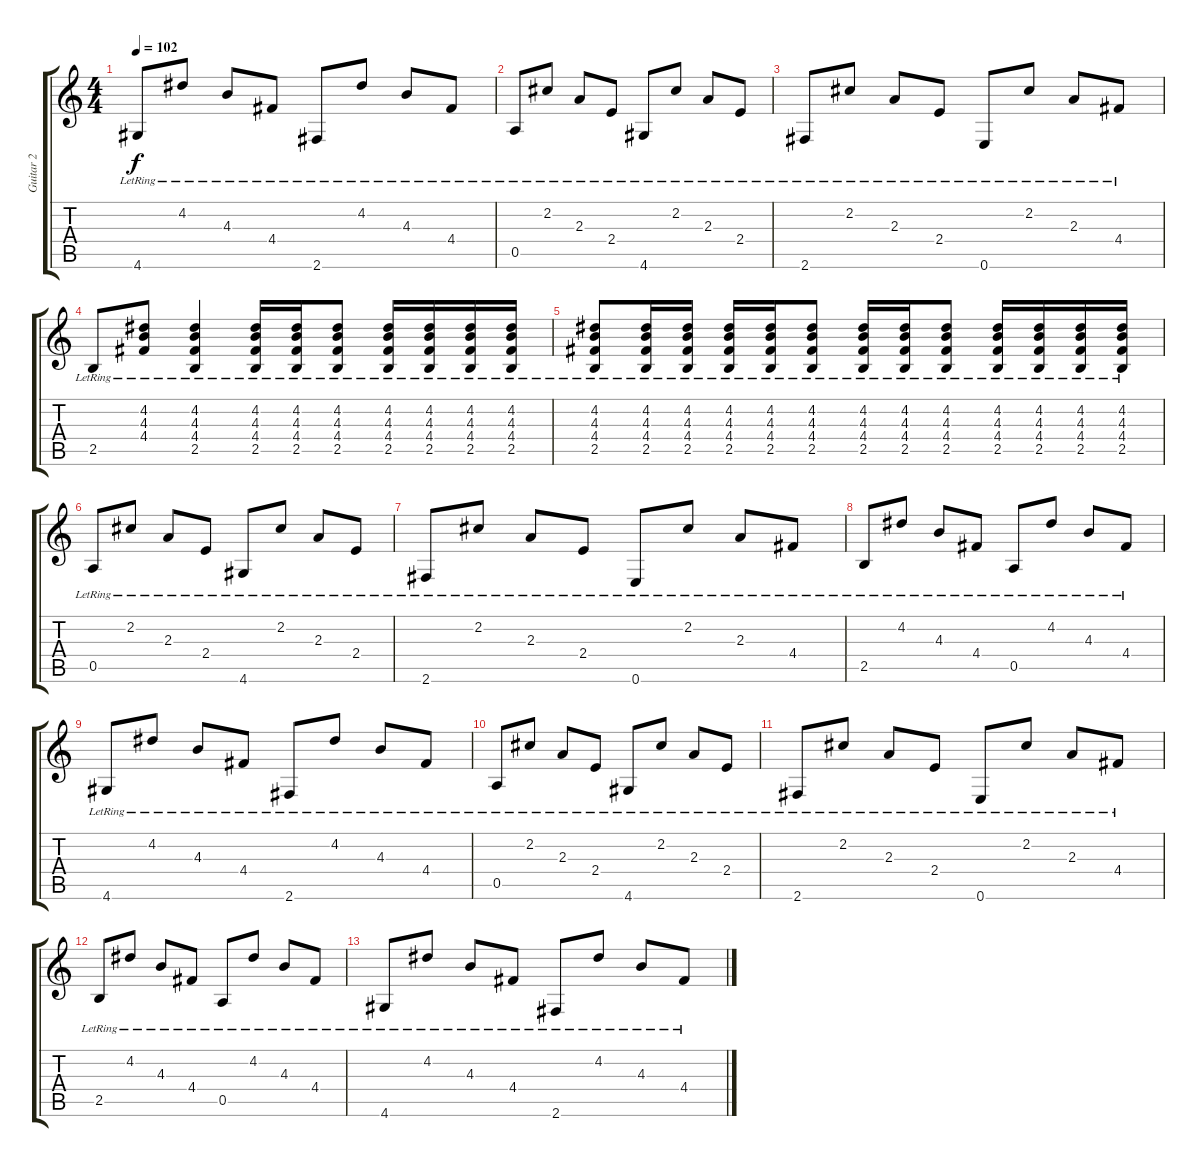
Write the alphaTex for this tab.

\track ("Guitar 2" "Guitar 2") {instrument electricguitarclean}
\staff {score tabs}
\tuning (E4 B3 G3 D3 A2 E2) {hide}
\ts (4 4)
\tempo 102
\clef g2
\ks c
4.6{lr}.8{dy f} 4.2{lr}.8 4.3{lr}.8 4.4{lr}.8 2.6{lr}.8 4.2{lr}.8 4.3{lr}.8 4.4{lr}.8 |
0.5{lr}.8 2.2{lr}.8 2.3{lr}.8 2.4{lr}.8 4.6{lr}.8 2.2{lr}.8 2.3{lr}.8 2.4{lr}.8 |
2.6{lr}.8 2.2{lr}.8 2.3{lr}.8 2.4{lr}.8 0.6{lr}.8 2.2{lr}.8 2.3{lr}.8 4.4{lr}.8 |
2.5{lr}.8 (4.2{lr} 4.3{lr} 4.4{lr}).8 (4.2{lr} 4.3{lr} 4.4{lr} 2.5{lr}).4 (4.2{lr} 4.3{lr} 4.4{lr} 2.5{lr}).16 (4.2{lr} 4.3{lr} 4.4{lr} 2.5{lr}).16 (4.2{lr} 4.3{lr} 4.4{lr} 2.5{lr}).8 (4.2{lr} 4.3{lr} 4.4{lr} 2.5{lr}).16 (4.2{lr} 4.3{lr} 4.4{lr} 2.5{lr}).16 (4.2{lr} 4.3{lr} 4.4{lr} 2.5{lr}).16 (4.2{lr} 4.3{lr} 4.4{lr} 2.5{lr}).16 |
(4.2{lr} 4.3{lr} 4.4{lr} 2.5{lr}).8 (4.2{lr} 4.3{lr} 4.4{lr} 2.5{lr}).16 (4.2{lr} 4.3{lr} 4.4{lr} 2.5{lr}).16 (4.2{lr} 4.3{lr} 4.4{lr} 2.5{lr}).16 (4.2{lr} 4.3{lr} 4.4{lr} 2.5{lr}).16 (4.2{lr} 4.3{lr} 4.4{lr} 2.5{lr}).8 (4.2{lr} 4.3{lr} 4.4{lr} 2.5{lr}).16 (4.2{lr} 4.3{lr} 4.4{lr} 2.5{lr}).16 (4.2{lr} 4.3{lr} 4.4{lr} 2.5{lr}).8 (4.2{lr} 4.3{lr} 4.4{lr} 2.5{lr}).16 (4.2{lr} 4.3{lr} 4.4{lr} 2.5{lr}).16 (4.2{lr} 4.3{lr} 4.4{lr} 2.5{lr}).16 (4.2{lr} 4.3{lr} 4.4{lr} 2.5{lr}).16 |
0.5{lr}.8{volume 8} 2.2{lr}.8 2.3{lr}.8 2.4{lr}.8 4.6{lr}.8 2.2{lr}.8 2.3{lr}.8 2.4{lr}.8 |
2.6{lr}.8 2.2{lr}.8 2.3{lr}.8 2.4{lr}.8 0.6{lr}.8 2.2{lr}.8 2.3{lr}.8 4.4{lr}.8 |
2.5{lr}.8 4.2{lr}.8 4.3{lr}.8 4.4{lr}.8 0.5{lr}.8 4.2{lr}.8 4.3{lr}.8 4.4{lr}.8 |
4.6{lr}.8 4.2{lr}.8 4.3{lr}.8 4.4{lr}.8 2.6{lr}.8 4.2{lr}.8 4.3{lr}.8 4.4{lr}.8 |
0.5{lr}.8{volume 0} 2.2{lr}.8 2.3{lr}.8 2.4{lr}.8 4.6{lr}.8 2.2{lr}.8 2.3{lr}.8 2.4{lr}.8 |
2.6{lr}.8 2.2{lr}.8 2.3{lr}.8 2.4{lr}.8 0.6{lr}.8 2.2{lr}.8 2.3{lr}.8 4.4{lr}.8 |
2.5{lr}.8 4.2{lr}.8 4.3{lr}.8 4.4{lr}.8 0.5{lr}.8 4.2{lr}.8 4.3{lr}.8 4.4{lr}.8 |
4.6{lr}.8 4.2{lr}.8 4.3{lr}.8 4.4{lr}.8 2.6{lr}.8 4.2{lr}.8 4.3{lr}.8 4.4{lr}.8
